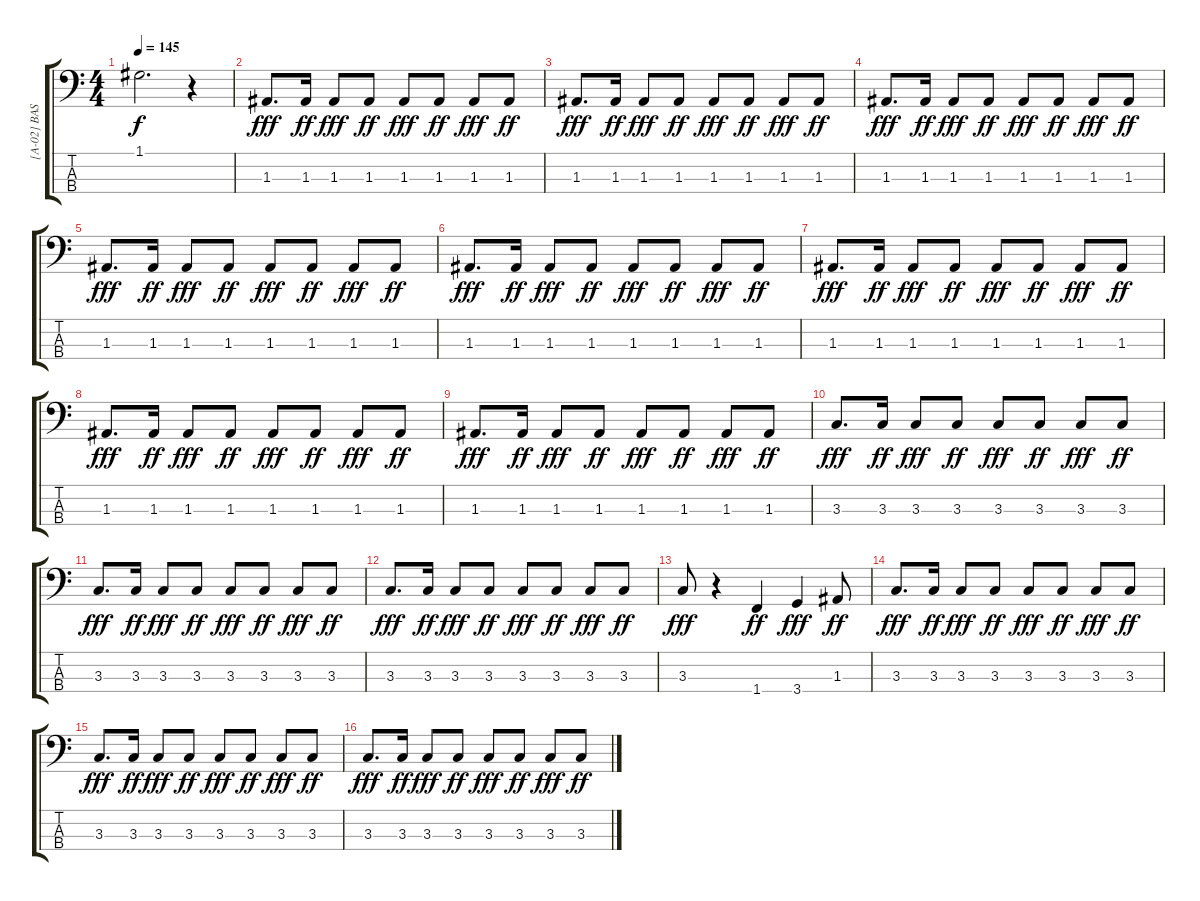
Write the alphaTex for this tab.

\track ("[A-02] BASS" "[A-02] BAS") {instrument electricbassfinger}
\staff {score tabs}
\tuning (G2 D2 A1 E1) {hide}
\ts (4 4)
\tempo 145
\clef f4
\ks c
1.1{t}.2{d dy f} r.4 |
1.3.8{d dy fff} 1.3.16{dy ff} 1.3.8{dy fff} 1.3.8{dy ff} 1.3.8{dy fff} 1.3.8{dy ff} 1.3.8{dy fff} 1.3.8{dy ff} |
1.3.8{d dy fff} 1.3.16{dy ff} 1.3.8{dy fff} 1.3.8{dy ff} 1.3.8{dy fff} 1.3.8{dy ff} 1.3.8{dy fff} 1.3.8{dy ff} |
1.3.8{d dy fff} 1.3.16{dy ff} 1.3.8{dy fff} 1.3.8{dy ff} 1.3.8{dy fff} 1.3.8{dy ff} 1.3.8{dy fff} 1.3.8{dy ff} |
1.3.8{d dy fff} 1.3.16{dy ff} 1.3.8{dy fff} 1.3.8{dy ff} 1.3.8{dy fff} 1.3.8{dy ff} 1.3.8{dy fff} 1.3.8{dy ff} |
1.3.8{d dy fff} 1.3.16{dy ff} 1.3.8{dy fff} 1.3.8{dy ff} 1.3.8{dy fff} 1.3.8{dy ff} 1.3.8{dy fff} 1.3.8{dy ff} |
1.3.8{d dy fff} 1.3.16{dy ff} 1.3.8{dy fff} 1.3.8{dy ff} 1.3.8{dy fff} 1.3.8{dy ff} 1.3.8{dy fff} 1.3.8{dy ff} |
1.3.8{d dy fff} 1.3.16{dy ff} 1.3.8{dy fff} 1.3.8{dy ff} 1.3.8{dy fff} 1.3.8{dy ff} 1.3.8{dy fff} 1.3.8{dy ff} |
1.3.8{d dy fff} 1.3.16{dy ff} 1.3.8{dy fff} 1.3.8{dy ff} 1.3.8{dy fff} 1.3.8{dy ff} 1.3.8{dy fff} 1.3.8{dy ff} |
3.3.8{d dy fff} 3.3.16{dy ff} 3.3.8{dy fff} 3.3.8{dy ff} 3.3.8{dy fff} 3.3.8{dy ff} 3.3.8{dy fff} 3.3.8{dy ff} |
3.3.8{d dy fff} 3.3.16{dy ff} 3.3.8{dy fff} 3.3.8{dy ff} 3.3.8{dy fff} 3.3.8{dy ff} 3.3.8{dy fff} 3.3.8{dy ff} |
3.3.8{d dy fff} 3.3.16{dy ff} 3.3.8{dy fff} 3.3.8{dy ff} 3.3.8{dy fff} 3.3.8{dy ff} 3.3.8{dy fff} 3.3.8{dy ff} |
3.3.8{dy fff} r.4 1.4.4{dy ff} 3.4.4{dy fff} 1.3.8{dy ff} |
3.3.8{d dy fff} 3.3.16{dy ff} 3.3.8{dy fff} 3.3.8{dy ff} 3.3.8{dy fff} 3.3.8{dy ff} 3.3.8{dy fff} 3.3.8{dy ff} |
3.3.8{d dy fff} 3.3.16{dy ff} 3.3.8{dy fff} 3.3.8{dy ff} 3.3.8{dy fff} 3.3.8{dy ff} 3.3.8{dy fff} 3.3.8{dy ff} |
3.3.8{d dy fff} 3.3.16{dy ff} 3.3.8{dy fff} 3.3.8{dy ff} 3.3.8{dy fff} 3.3.8{dy ff} 3.3.8{dy fff} 3.3.8{dy ff}
